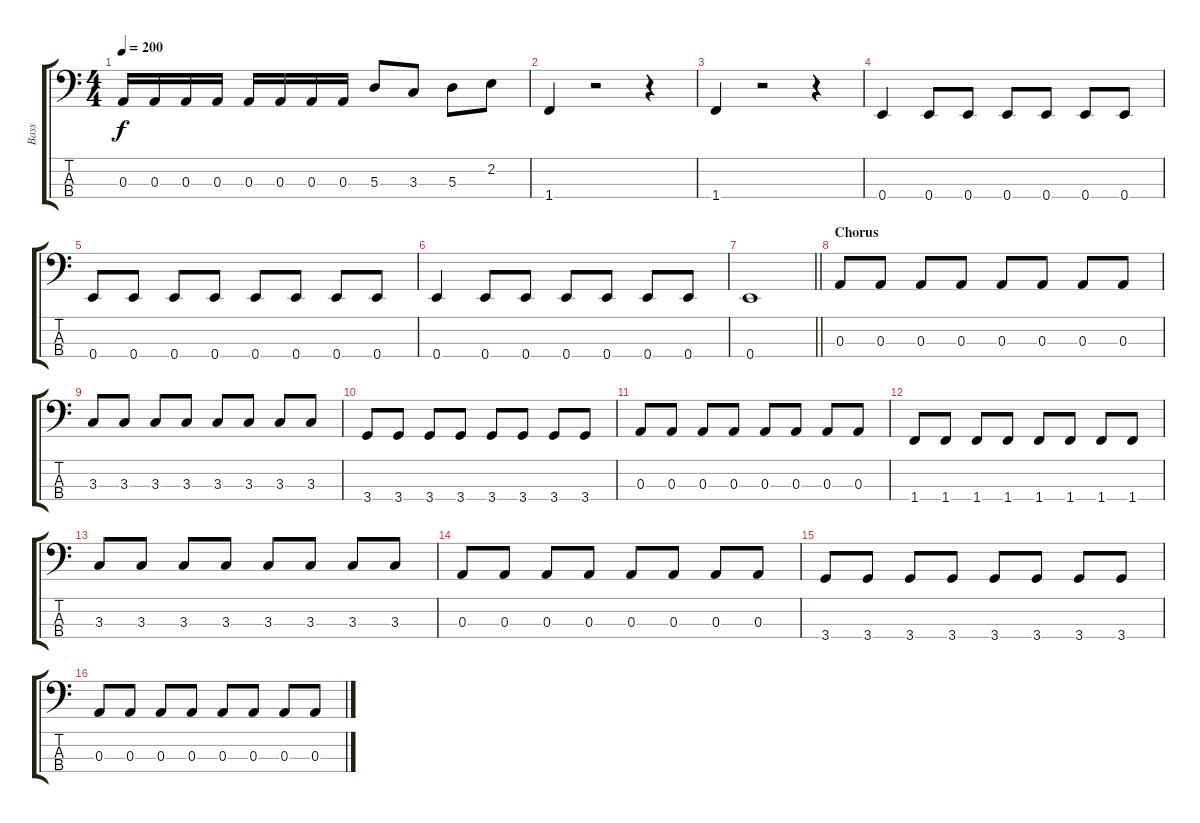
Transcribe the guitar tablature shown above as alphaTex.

\track ("Bass" "Bass") {instrument electricbassfinger}
\staff {score tabs}
\tuning (G2 D2 A1 E1) {hide}
\ts (4 4)
\tempo 200
\clef f4
\ks c
0.3.16{dy f} 0.3.16 0.3.16 0.3.16 0.3.16 0.3.16 0.3.16 0.3.16 5.3.8 3.3.8 5.3.8 2.2.8 |
1.4.4 r.2 r.4 |
1.4.4 r.2 r.4 |
0.4.4 0.4.8 0.4.8 0.4.8 0.4.8 0.4.8 0.4.8 |
0.4.8 0.4.8 0.4.8 0.4.8 0.4.8 0.4.8 0.4.8 0.4.8 |
0.4.4 0.4.8 0.4.8 0.4.8 0.4.8 0.4.8 0.4.8 |
\barLineRight lightlight
0.4.1 |
\section ("" "Chorus")
0.3.8 0.3.8 0.3.8 0.3.8 0.3.8 0.3.8 0.3.8 0.3.8 |
3.3.8 3.3.8 3.3.8 3.3.8 3.3.8 3.3.8 3.3.8 3.3.8 |
3.4.8 3.4.8 3.4.8 3.4.8 3.4.8 3.4.8 3.4.8 3.4.8 |
0.3.8 0.3.8 0.3.8 0.3.8 0.3.8 0.3.8 0.3.8 0.3.8 |
1.4.8 1.4.8 1.4.8 1.4.8 1.4.8 1.4.8 1.4.8 1.4.8 |
3.3.8 3.3.8 3.3.8 3.3.8 3.3.8 3.3.8 3.3.8 3.3.8 |
0.3.8 0.3.8 0.3.8 0.3.8 0.3.8 0.3.8 0.3.8 0.3.8 |
3.4.8 3.4.8 3.4.8 3.4.8 3.4.8 3.4.8 3.4.8 3.4.8 |
0.3.8 0.3.8 0.3.8 0.3.8 0.3.8 0.3.8 0.3.8 0.3.8
